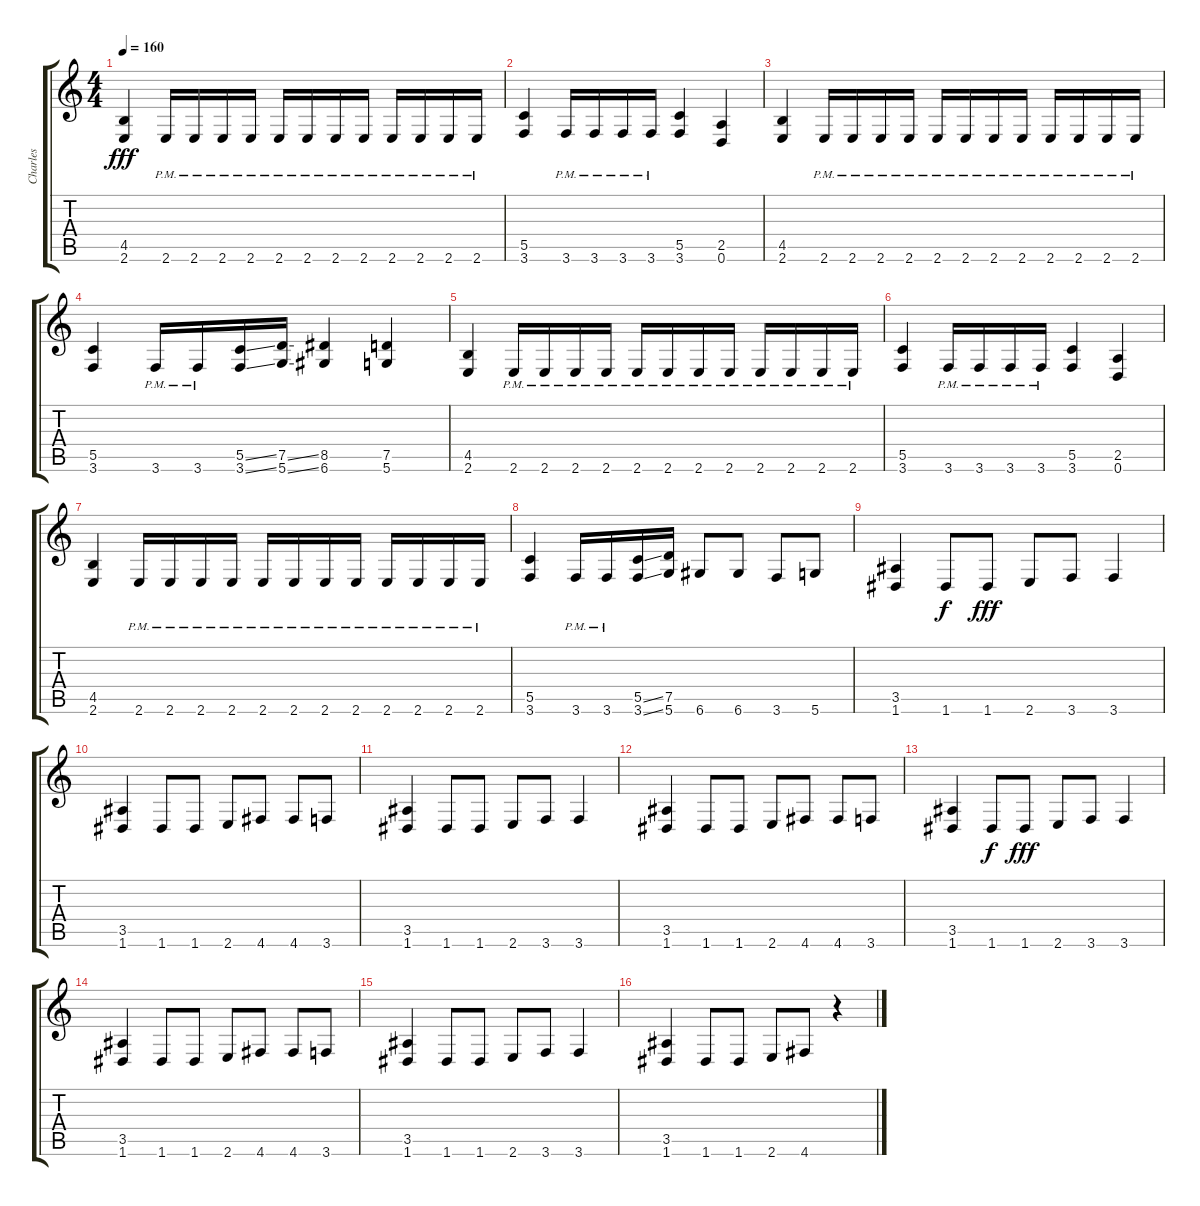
\track ("Charles" "Charles") {instrument distortionguitar}
\staff {score tabs}
\tuning (D4 A3 F3 C3 G2 D2) {hide}
\ts (4 4)
\tempo 160
\clef g2
\ks c
(4.5 2.6).4{dy fff} 2.6{pm}.16 2.6{pm}.16 2.6{pm}.16 2.6{pm}.16 2.6{pm}.16 2.6{pm}.16 2.6{pm}.16 2.6{pm}.16 2.6{pm}.16 2.6{pm}.16 2.6{pm}.16 2.6{pm}.16 |
(5.5 3.6).4 3.6{pm}.16 3.6{pm}.16 3.6{pm}.16 3.6{pm}.16 (5.5 3.6).4 (2.5 0.6).4 |
(4.5 2.6).4 2.6{pm}.16 2.6{pm}.16 2.6{pm}.16 2.6{pm}.16 2.6{pm}.16 2.6{pm}.16 2.6{pm}.16 2.6{pm}.16 2.6{pm}.16 2.6{pm}.16 2.6{pm}.16 2.6{pm}.16 |
(5.5 3.6).4 3.6{pm}.16 3.6{pm}.16 (5.5{ss} 3.6{ss}).16 (7.5{ss} 5.6{ss}).16 (8.5 6.6).4 (7.5 5.6).4 |
(4.5 2.6).4 2.6{pm}.16 2.6{pm}.16 2.6{pm}.16 2.6{pm}.16 2.6{pm}.16 2.6{pm}.16 2.6{pm}.16 2.6{pm}.16 2.6{pm}.16 2.6{pm}.16 2.6{pm}.16 2.6{pm}.16 |
(5.5 3.6).4 3.6{pm}.16 3.6{pm}.16 3.6{pm}.16 3.6{pm}.16 (5.5 3.6).4 (2.5 0.6).4 |
(4.5 2.6).4 2.6{pm}.16 2.6{pm}.16 2.6{pm}.16 2.6{pm}.16 2.6{pm}.16 2.6{pm}.16 2.6{pm}.16 2.6{pm}.16 2.6{pm}.16 2.6{pm}.16 2.6{pm}.16 2.6{pm}.16 |
(5.5 3.6).4 3.6{pm}.16 3.6{pm}.16 (5.5{ss} 3.6{ss}).16 (7.5 5.6).16 6.6.8 6.6.8 3.6.8 5.6.8 |
(3.5 1.6).4 1.6.8{dy f} 1.6.8{dy fff} 2.6.8 3.6.8 3.6.4 |
(3.5 1.6).4 1.6.8 1.6.8 2.6.8 4.6.8 4.6.8 3.6.8 |
(3.5 1.6).4 1.6.8 1.6.8 2.6.8 3.6.8 3.6.4 |
(3.5 1.6).4 1.6.8 1.6.8 2.6.8 4.6.8 4.6.8 3.6.8 |
(3.5 1.6).4 1.6.8{dy f} 1.6.8{dy fff} 2.6.8 3.6.8 3.6.4 |
(3.5 1.6).4 1.6.8 1.6.8 2.6.8 4.6.8 4.6.8 3.6.8 |
(3.5 1.6).4 1.6.8 1.6.8 2.6.8 3.6.8 3.6.4 |
(3.5 1.6).4 1.6.8 1.6.8 2.6.8 4.6.8 r.4
